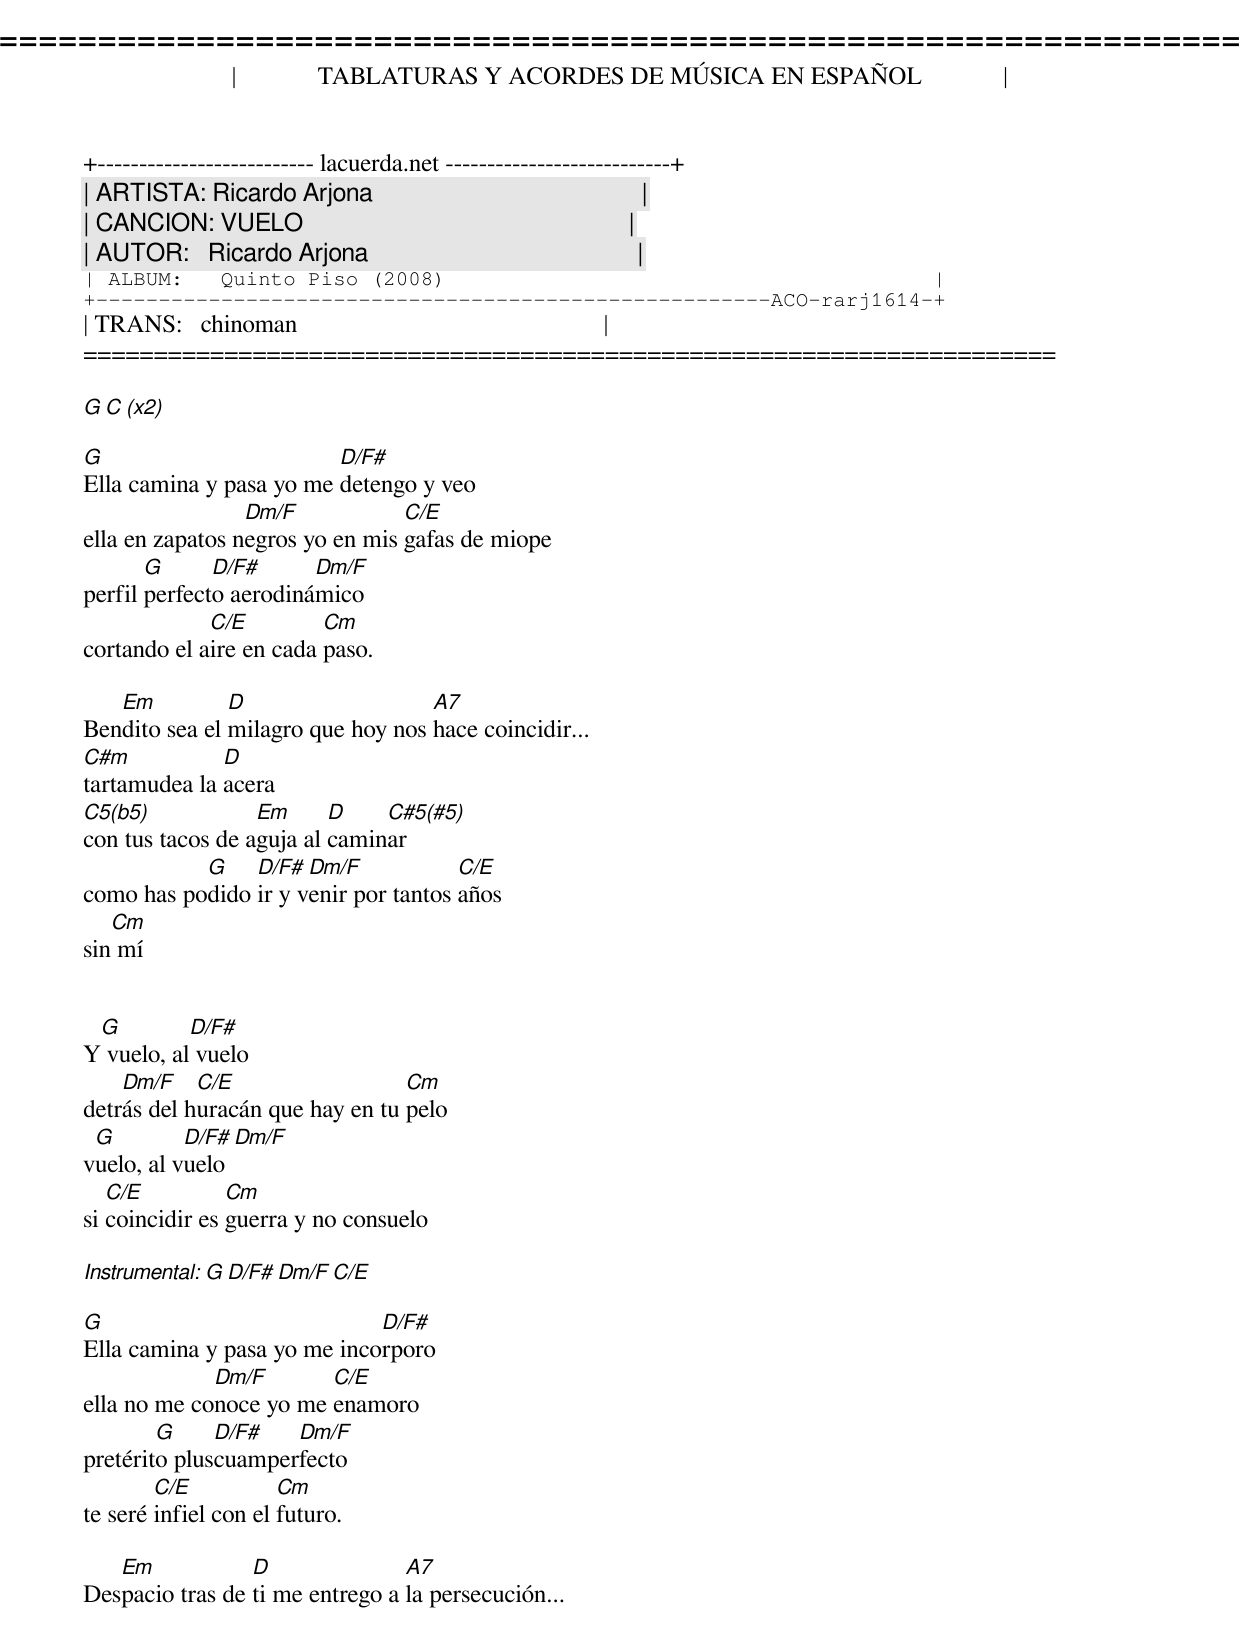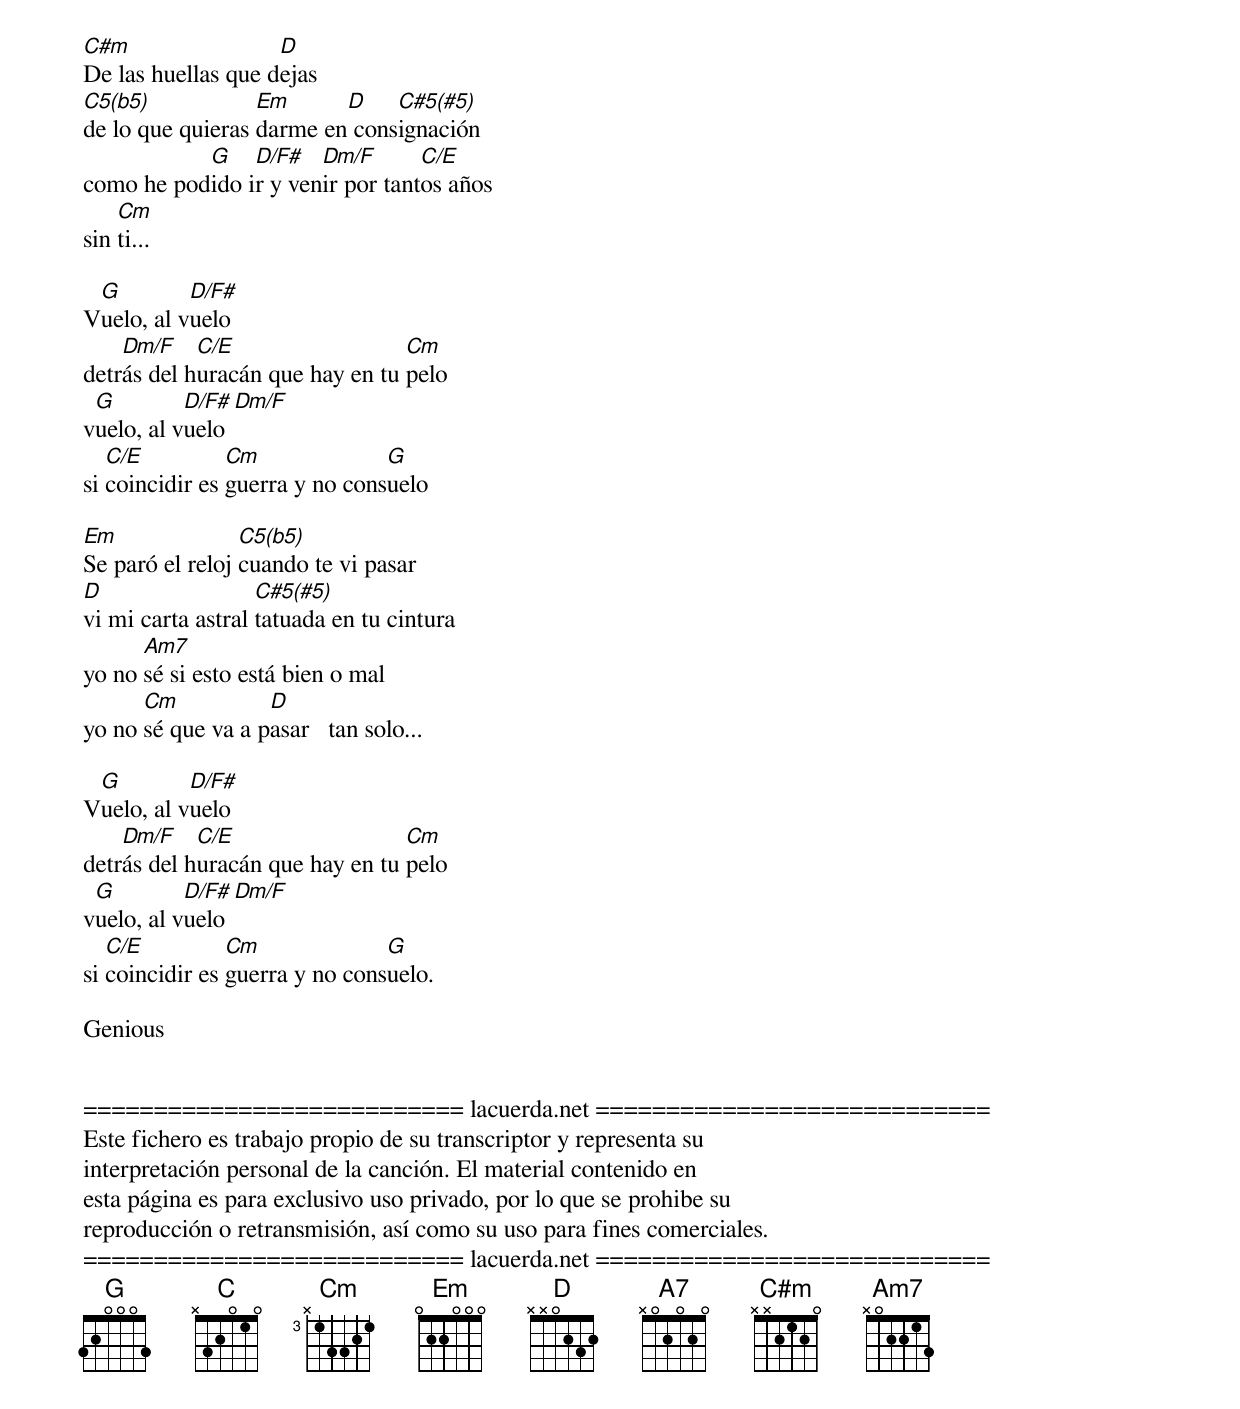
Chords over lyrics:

=====================================================================
|             TABLATURAS Y ACORDES DE MÚSICA EN ESPAÑOL             |
+-------------------------- lacuerda.net ---------------------------+
| ARTISTA: Ricardo Arjona                                           |
| CANCION: VUELO                                                    |
| AUTOR:   Ricardo Arjona                                           |
| ALBUM:   Quinto Piso (2008)                                       |
+------------------------------------------------------ACO-rarj1614-+
| TRANS:   chinoman                                                 |
=====================================================================

G C (x2)

G                        D/F#
Ella camina y pasa yo me detengo y veo
                 Dm/F            C/E
ella en zapatos negros yo en mis gafas de miope
       G      D/F#      Dm/F
perfil perfecto aerodinámico
             C/E         Cm
cortando el aire en cada paso.

   Em          D                   A7
Bendito sea el milagro que hoy nos hace coincidir...
C#m           D
tartamudea la acera
C5(b5)            Em      D    C#5(#5)
con tus tacos de aguja al caminar
           G    D/F#  Dm/F            C/E
como has podido ir y venir por tantos años
   Cm
sin mí


 G         D/F#
Y vuelo, al vuelo
    Dm/F    C/E                  Cm
detrás del huracán que hay en tu pelo
 G         D/F#  Dm/F
vuelo, al vuelo
   C/E          Cm
si coincidir es guerra y no consuelo

Instrumental: G D/F# Dm/F C/E

G                            D/F#
Ella camina y pasa yo me incorporo
             Dm/F       C/E
ella no me conoce yo me enamoro
        G     D/F#   Dm/F
pretérito pluscuamperfecto
        C/E           Cm
te seré infiel con el futuro.

   Em            D               A7
Despacio tras de ti me entrego a la persecución...
C#m                 D
De las huellas que dejas
C5(b5)            Em      D    C#5(#5)
de lo que quieras darme en consignación
           G    D/F#   Dm/F       C/E
como he podido ir y venir por tantos años
    Cm
sin ti...

 G         D/F#
Vuelo, al vuelo
    Dm/F    C/E                  Cm
detrás del huracán que hay en tu pelo
 G         D/F#  Dm/F
vuelo, al vuelo
   C/E          Cm              G
si coincidir es guerra y no consuelo

Em               C5(b5)
Se paró el reloj cuando te vi pasar
D                  C#5(#5)
vi mi carta astral tatuada en tu cintura
      Am7
yo no sé si esto está bien o mal
      Cm           D
yo no sé que va a pasar   tan solo...

 G         D/F#
Vuelo, al vuelo
    Dm/F    C/E                  Cm
detrás del huracán que hay en tu pelo
 G         D/F#  Dm/F
vuelo, al vuelo
   C/E          Cm              G
si coincidir es guerra y no consuelo.

Genious


=========================== lacuerda.net ============================
Este fichero es trabajo propio de su transcriptor y representa su
interpretación personal de la canción. El material contenido en
esta página es para exclusivo uso privado, por lo que se prohibe su
reproducción o retransmisión, así como su uso para fines comerciales.
=========================== lacuerda.net ============================
